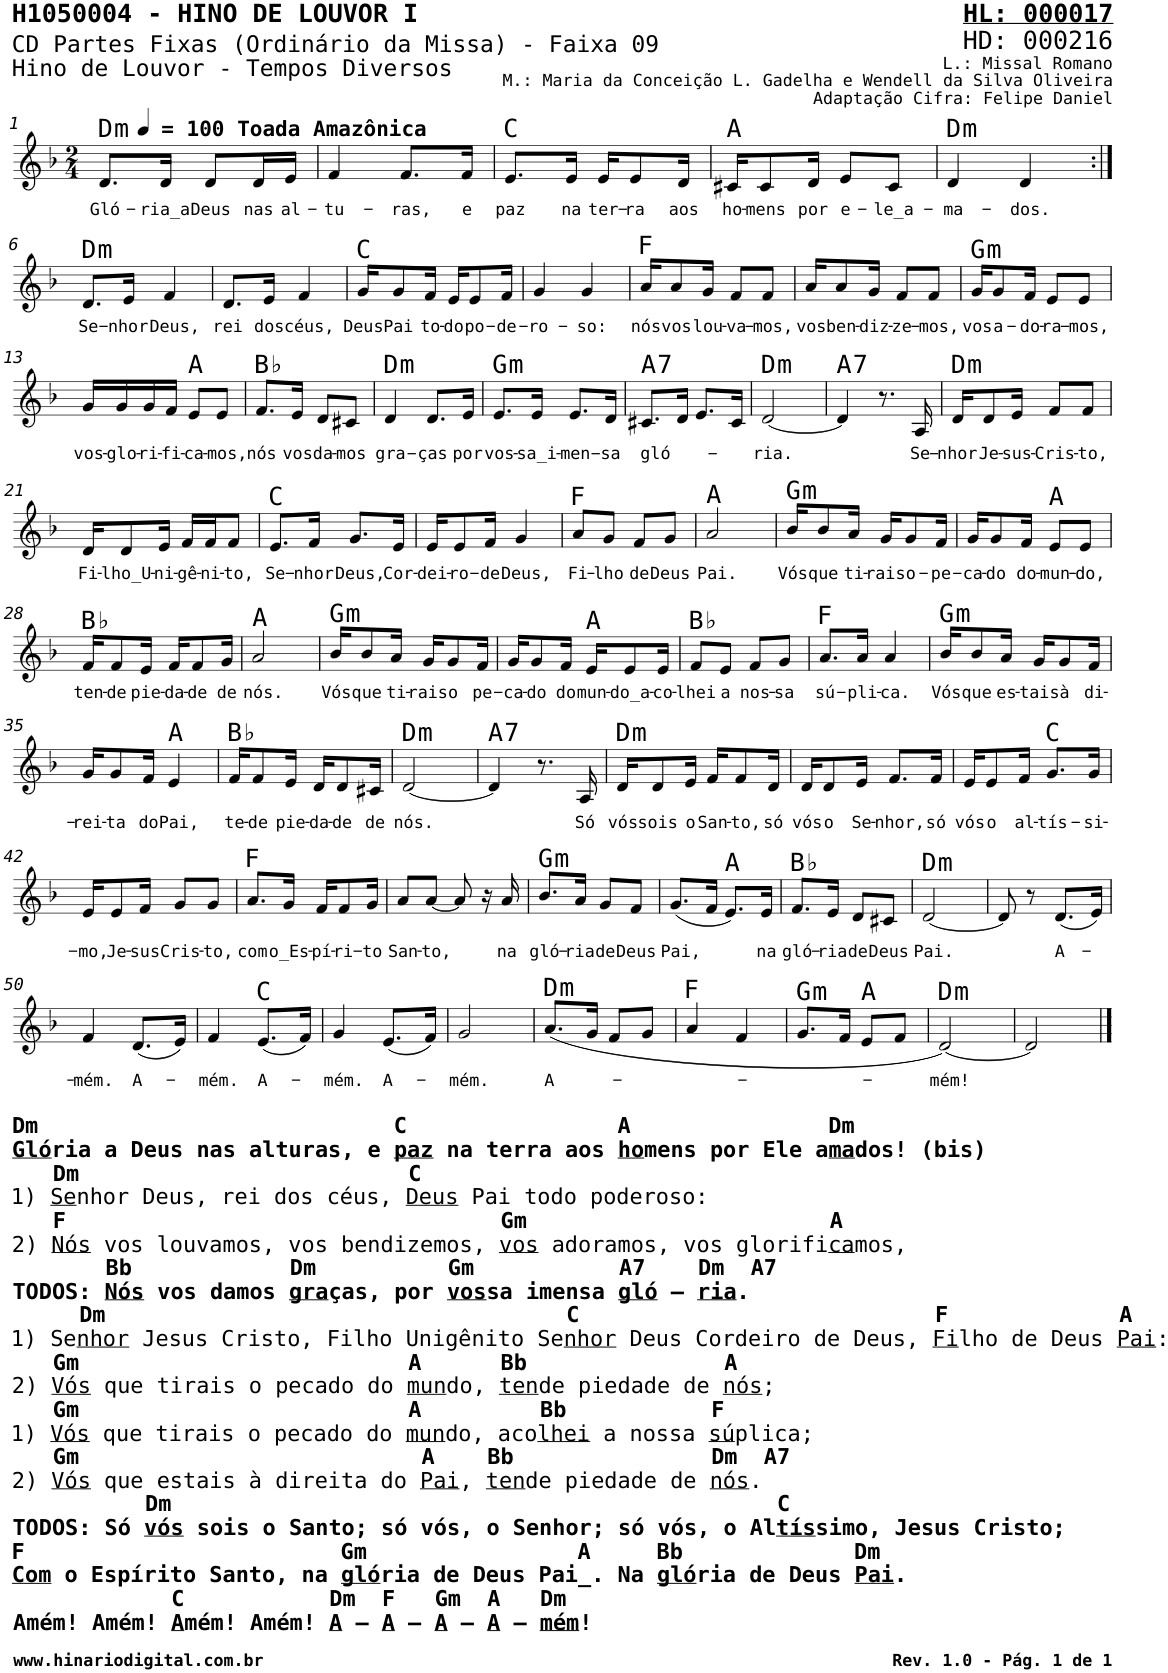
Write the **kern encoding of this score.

**kern	**text	**harte
*part1	*part1	*part1
*staff1	*staff1	*
*I"Voz	*	*
*I'V	*	*
*stria5	*	*
*clefG2	*	*
*k[b-]	*	*
*M2/4	*	*
*MM100	*	*
=1	=1	=1
!LO:TX:a:B:t=Toada Amazônica	!	!
!	!LO:LY:b	!LO:H:kt=m
8.d/L	Gló-	D:min
!	!LO:LY:b	!
16d/Jk	-ria_a	.
!	!LO:LY:b	!
8d/L	Deus	.
!	!LO:LY:b	!
16d/L	nas	.
!	!LO:LY:b	!
16e/JJ	al-	.
=2	=2	=2
!	!LO:LY:b	!
4f/	-tu-	.
!	!LO:LY:b	!
8.f/L	-ras,	.
!	!LO:LY:b	!
16f/Jk	e	.
=3	=3	=3
!	!LO:LY:b	!
8.e/L	paz	C:maj
!	!LO:LY:b	!
16e/Jk	na	.
!	!LO:LY:b	!
16e/KL	ter-	.
!	!LO:LY:b	!
8e/	-ra	.
!	!LO:LY:b	!
16d/Jk	aos	.
=4	=4	=4
!	!LO:LY:b	!
16c#X/KL	ho-	A:maj
!	!LO:LY:b	!
8c#/	-mens	.
!	!LO:LY:b	!
16d/Jk	por	.
!	!LO:LY:b	!
8e/L	e-	.
!	!LO:LY:b	!
8c#/J	-le_a-	.
=5	=5	=5
!	!LO:LY:b	!LO:H:kt=m
4d/	-ma-	D:min
!	!LO:LY:b	!
4d/	-dos.	.
!!LO:LB:g=z
=6:|!	=6:|!	=6:|!
!	!LO:LY:b	!LO:H:kt=m
8.d/L	Se-	D:min
!	!LO:LY:b	!
16e/Jk	-nhor	.
!	!LO:LY:b	!
4f/	Deus,	.
=7	=7	=7
!	!LO:LY:b	!
8.d/L	rei	.
!	!LO:LY:b	!
16e/Jk	dos	.
!	!LO:LY:b	!
4f/	céus,	.
=8	=8	=8
!	!LO:LY:b	!
16g/KL	Deus	C:maj
!	!LO:LY:b	!
8g/	Pai	.
!	!LO:LY:b	!
16f/Jk	to-	.
!	!LO:LY:b	!
16e/KL	-do	.
!	!LO:LY:b	!
8e/	po-	.
!	!LO:LY:b	!
16f/Jk	-de-	.
=9	=9	=9
!	!LO:LY:b	!
4g/	-ro-	.
!	!LO:LY:b	!
4g/	-so:	.
=10	=10	=10
!	!LO:LY:b	!
16a/KL	nós	F:maj
!	!LO:LY:b	!
8a/	vos	.
!	!LO:LY:b	!
16g/Jk	lou-	.
!	!LO:LY:b	!
8f/L	-va-	.
!	!LO:LY:b	!
8f/J	-mos,	.
=11	=11	=11
!	!LO:LY:b	!
16a/KL	vos	.
!	!LO:LY:b	!
8a/	ben-	.
!	!LO:LY:b	!
16g/Jk	-diz-	.
!	!LO:LY:b	!
8f/L	-ze-	.
!	!LO:LY:b	!
8f/J	-mos,	.
=12	=12	=12
!	!LO:LY:b	!LO:H:kt=m
16g/KL	vos	G:min
!	!LO:LY:b	!
8g/	a-	.
!	!LO:LY:b	!
16f/Jk	-do-	.
!	!LO:LY:b	!
8e/L	-ra-	.
!	!LO:LY:b	!
8e/J	-mos,	.
!!LO:LB:g=z
=13	=13	=13
!	!LO:LY:b	!
16g/LL	vos-	.
!	!LO:LY:b	!
16g/	-glo-	.
!	!LO:LY:b	!
16g/	-ri-	.
!	!LO:LY:b	!
16f/JJ	-fi-	.
!	!LO:LY:b	!
8e/L	-ca-	A:maj
!	!LO:LY:b	!
8e/J	-mos,	.
=14	=14	=14
!	!LO:LY:b	!
8.f/L	nós	Bb:maj
!	!LO:LY:b	!
16e/Jk	vos	.
!	!LO:LY:b	!
8d/L	da-	.
!	!LO:LY:b	!
8c#X/J	-mos	.
=15	=15	=15
!	!LO:LY:b	!LO:H:kt=m
4d/	gra-	D:min
!	!LO:LY:b	!
8.d/L	-ças	.
!	!LO:LY:b	!
16e/Jk	por	.
=16	=16	=16
!	!LO:LY:b	!LO:H:kt=m
8.e/L	vos-	G:min
!	!LO:LY:b	!
16e/Jk	-sa_i-	.
!	!LO:LY:b	!
8.e/L	-men-	.
!	!LO:LY:b	!
16d/Jk	-sa	.
=17	=17	=17
!	!LO:LY:b	!LO:H:kt=7
8.c#X/L	gló-	A:7
16d/Jk	.	.
8.e/L	.	.
16c#/Jk	.	.
=18	=18	=18
!	!LO:LY:b	!LO:H:kt=m
[2d/	-ria.	D:min
=19	=19	=19
!	!	!LO:H:kt=7
4d/]	.	A:7
8.r	.	.
!	!LO:LY:b	!
16A/	Se-	.
=20	=20	=20
!	!LO:LY:b	!LO:H:kt=m
16d/KL	-nhor	D:min
!	!LO:LY:b	!
8d/	Je-	.
!	!LO:LY:b	!
16e/Jk	-sus-	.
!	!LO:LY:b	!
8f/L	-Cris-	.
!	!LO:LY:b	!
8f/J	-to,	.
!!LO:LB:g=z
=21	=21	=21
!	!LO:LY:b	!
16d/KL	Fi-	.
!	!LO:LY:b	!
8d/	-lho_U-	.
!	!LO:LY:b	!
16e/Jk	-ni-	.
!	!LO:LY:b	!
16f/LL	-gê-	.
!	!LO:LY:b	!
16f/J	-ni-	.
!	!LO:LY:b	!
8f/J	-to,	.
=22	=22	=22
!	!LO:LY:b	!
8.e/L	Se-	C:maj
!	!LO:LY:b	!
16f/Jk	-nhor	.
!	!LO:LY:b	!
8.g/L	Deus,	.
!	!LO:LY:b	!
16e/Jk	Cor-	.
=23	=23	=23
!	!LO:LY:b	!
16e/KL	-dei-	.
!	!LO:LY:b	!
8e/	-ro-	.
!	!LO:LY:b	!
16f/Jk	-de	.
!	!LO:LY:b	!
4g/	Deus,	.
=24	=24	=24
!	!LO:LY:b	!
8a/L	Fi-	F:maj
!	!LO:LY:b	!
8g/J	-lho	.
!	!LO:LY:b	!
8f/L	de	.
!	!LO:LY:b	!
8g/J	Deus	.
=25	=25	=25
!	!LO:LY:b	!
2a/	Pai.	A:maj
=26	=26	=26
!	!LO:LY:b	!LO:H:kt=m
16b-/KL	Vós	G:min
!	!LO:LY:b	!
8b-/	que	.
!	!LO:LY:b	!
16a/Jk	ti-	.
!	!LO:LY:b	!
16g/KL	-rais	.
!	!LO:LY:b	!
8g/	o-	.
!	!LO:LY:b	!
16f/Jk	pe-	.
=27	=27	=27
!	!LO:LY:b	!
16g/KL	-ca-	.
!	!LO:LY:b	!
8g/	-do	.
!	!LO:LY:b	!
16f/Jk	do-	.
!	!LO:LY:b	!
8e/L	-mun-	A:maj
!	!LO:LY:b	!
8e/J	-do,	.
!!LO:LB:g=z
=28	=28	=28
!	!LO:LY:b	!
16f/KL	ten-	Bb:maj
!	!LO:LY:b	!
8f/	-de	.
!	!LO:LY:b	!
16e/Jk	pie-	.
!	!LO:LY:b	!
16f/KL	-da-	.
!	!LO:LY:b	!
8f/	-de	.
!	!LO:LY:b	!
16g/Jk	de	.
=29	=29	=29
!	!LO:LY:b	!
2a/	nós.	A:maj
=30	=30	=30
!	!LO:LY:b	!LO:H:kt=m
16b-/KL	Vós	G:min
!	!LO:LY:b	!
8b-/	que	.
!	!LO:LY:b	!
16a/Jk	ti-	.
!	!LO:LY:b	!
16g/KL	-rais	.
!	!LO:LY:b	!
8g/	o	.
!	!LO:LY:b	!
16f/Jk	pe-	.
=31	=31	=31
!	!LO:LY:b	!
16g/KL	-ca-	.
!	!LO:LY:b	!
8g/	-do	.
!	!LO:LY:b	!
16f/Jk	do	.
!	!LO:LY:b	!
16e/KL	mun-	A:maj
!	!LO:LY:b	!
8e/	-do_a-	.
!	!LO:LY:b	!
16e/Jk	-co-	.
=32	=32	=32
!	!LO:LY:b	!
8f/L	-lhei	Bb:maj
!	!LO:LY:b	!
8e/J	a	.
!	!LO:LY:b	!
8f/L	nos-	.
!	!LO:LY:b	!
8g/J	-sa	.
=33	=33	=33
!	!LO:LY:b	!
8.a/L	sú-	F:maj
!	!LO:LY:b	!
16a/Jk	-pli-	.
!	!LO:LY:b	!
4a/	-ca.	.
=34	=34	=34
!	!LO:LY:b	!LO:H:kt=m
16b-/KL	Vós	G:min
!	!LO:LY:b	!
8b-/	que	.
!	!LO:LY:b	!
16a/Jk	es-	.
!	!LO:LY:b	!
16g/KL	-tais	.
!	!LO:LY:b	!
8g/	à	.
!	!LO:LY:b	!
16f/Jk	di-	.
!!LO:LB:g=z
=35	=35	=35
!	!LO:LY:b	!
16g/KL	-rei-	.
!	!LO:LY:b	!
8g/	-ta	.
!	!LO:LY:b	!
16f/Jk	do	.
!	!LO:LY:b	!
4e/	Pai,	A:maj
=36	=36	=36
!	!LO:LY:b	!
16f/KL	te-	Bb:maj
!	!LO:LY:b	!
8f/	-de	.
!	!LO:LY:b	!
16e/Jk	pie-	.
!	!LO:LY:b	!
16d/KL	-da-	.
!	!LO:LY:b	!
8d/	-de	.
!	!LO:LY:b	!
16c#X/Jk	de	.
=37	=37	=37
!	!LO:LY:b	!LO:H:kt=m
[2d/	nós.	D:min
=38	=38	=38
!	!	!LO:H:kt=7
4d/]	.	A:7
8.r	.	.
!	!LO:LY:b	!
16A/	Só	.
=39	=39	=39
!	!LO:LY:b	!LO:H:kt=m
16d/KL	vós	D:min
!	!LO:LY:b	!
8d/	sois	.
!	!LO:LY:b	!
16e/Jk	o	.
!	!LO:LY:b	!
16f/KL	San-	.
!	!LO:LY:b	!
8f/	-to,	.
!	!LO:LY:b	!
16d/Jk	só	.
=40	=40	=40
!	!LO:LY:b	!
16d/KL	vós	.
!	!LO:LY:b	!
8d/	o	.
!	!LO:LY:b	!
16e/Jk	Se-	.
!	!LO:LY:b	!
8.f/L	-nhor,	.
!	!LO:LY:b	!
16f/Jk	só	.
=41	=41	=41
!	!LO:LY:b	!
16e/KL	vós	.
!	!LO:LY:b	!
8e/	o	.
!	!LO:LY:b	!
16f/Jk	al-	.
!	!LO:LY:b	!
8.g/L	-tís-	C:maj
!	!LO:LY:b	!
16g/Jk	-si-	.
!!LO:LB:g=z
=42	=42	=42
!	!LO:LY:b	!
16e/KL	-mo,	.
!	!LO:LY:b	!
8e/	Je-	.
!	!LO:LY:b	!
16f/Jk	-sus	.
!	!LO:LY:b	!
8g/L	Cris-	.
!	!LO:LY:b	!
8g/J	-to,	.
=43	=43	=43
!	!LO:LY:b	!
8.a/L	com	F:maj
!	!LO:LY:b	!
16g/Jk	o_Es-	.
!	!LO:LY:b	!
16f/KL	-pí-	.
!	!LO:LY:b	!
8f/	-ri-	.
!	!LO:LY:b	!
16g/Jk	-to	.
=44	=44	=44
!	!LO:LY:b	!
8a/L	San-	.
!	!LO:LY:b	!
[8a/J	-to,	.
8a/]	.	.
16r	.	.
!	!LO:LY:b	!
16a/	na	.
=45	=45	=45
!	!LO:LY:b	!LO:H:kt=m
8.b-/L	gló-	G:min
!	!LO:LY:b	!
16a/Jk	-ria	.
!	!LO:LY:b	!
8g/L	de	.
!	!LO:LY:b	!
8f/J	Deus	.
=46	=46	=46
!	!LO:LY:b	!
(8.g/L	Pai,	.
16f/Jk	.	.
8.e/L)	.	A:maj
!	!LO:LY:b	!
16e/Jk	na	.
=47	=47	=47
!	!LO:LY:b	!
8.f/L	gló-	Bb:maj
!	!LO:LY:b	!
16e/Jk	-ria	.
!	!LO:LY:b	!
8d/L	de	.
!	!LO:LY:b	!
8c#X/J	Deus	.
=48	=48	=48
!	!LO:LY:b	!LO:H:kt=m
[2d/	Pai.	D:min
=49	=49	=49
8d/]	.	.
8r	.	.
!	!LO:LY:b	!
(8.d/L	A-	.
16e/Jk)	.	.
!!LO:LB:g=z
=50	=50	=50
!LO:TX:b:B:t=Dm                           C                A               Dm	!	!
!LO:TX:b:t=Gló	!	!
!LO:TX:b:t=ria a Deus nas alturas, e	!	!
!LO:TX:b:t=paz	!	!
!LO:TX:b:t=na terra aos	!	!
!LO:TX:b:t=ho	!	!
!LO:TX:b:t=mens por Ele a	!	!
!LO:TX:b:t=ma	!	!
!LO:TX:b:t=dos! (bis)	!	!
!LO:TX:b:t=Dm                         C	!	!
!LO:TX:b:t=1)	!	!
!LO:TX:b:t=Se	!	!
!LO:TX:b:t=nhor Deus, rei dos céus,	!	!
!LO:TX:b:t=Deus	!	!
!LO:TX:b:t=Pai todo poderoso&colon;	!	!
!LO:TX:b:B:t=F                                 Gm                       A	!	!
!LO:TX:b:t=2)	!	!
!LO:TX:b:t=Nós	!	!
!LO:TX:b:t=vos louvamos, vos bendizemos,	!	!
!LO:TX:b:t=vos	!	!
!LO:TX:b:t=adoramos, vos glorifi	!	!
!LO:TX:b:t=ca	!	!
!LO:TX:b:t=mos,	!	!
!LO:TX:b:B:t=Bb            Dm          Gm           A7    Dm  A7	!	!
!LO:TX:b:t=TODOS&colon;	!	!
!LO:TX:b:t=Nós	!	!
!LO:TX:b:t=vos damos	!	!
!LO:TX:b:t=gra	!	!
!LO:TX:b:t=ças, por	!	!
!LO:TX:b:t=vos	!	!
!LO:TX:b:t=sa imensa	!	!
!LO:TX:b:t=gló	!	!
!LO:TX:b:t=–	!	!
!LO:TX:b:t=ria	!	!
!LO:TX:b:t=.	!	!
!LO:TX:b:t=Dm                                   C                           F             A	!	!
!LO:TX:b:t=1) Se	!	!
!LO:TX:b:t=nhor	!	!
!LO:TX:b:t=Jesus Cristo, Filho Unigênito Se	!	!
!LO:TX:b:t=nhor	!	!
!LO:TX:b:t=Deus Cordeiro de Deus,	!	!
!LO:TX:b:t=Fi	!	!
!LO:TX:b:t=lho de Deus	!	!
!LO:TX:b:t=Pai	!	!
!LO:TX:b:t=&colon;	!	!
!LO:TX:b:B:t=Gm                         A      Bb               A	!	!
!LO:TX:b:t=2)	!	!
!LO:TX:b:t=Vós	!	!
!LO:TX:b:t=que tirais o pecado do	!	!
!LO:TX:b:t=mun	!	!
!LO:TX:b:t=do,	!	!
!LO:TX:b:t=ten	!	!
!LO:TX:b:t=de piedade de	!	!
!LO:TX:b:t=nós	!	!
!LO:TX:b:t=;	!	!
!LO:TX:b:B:t=Gm                         A         Bb           F	!	!
!LO:TX:b:t=1)	!	!
!LO:TX:b:t=Vós	!	!
!LO:TX:b:t=que tirais o pecado do	!	!
!LO:TX:b:t=mun	!	!
!LO:TX:b:t=do, aco	!	!
!LO:TX:b:t=lhei	!	!
!LO:TX:b:t=a nossa	!	!
!LO:TX:b:t=sú	!	!
!LO:TX:b:t=plica;	!	!
!LO:TX:b:B:t=Gm                          A    Bb               Dm  A7	!	!
!LO:TX:b:t=2)	!	!
!LO:TX:b:t=Vós	!	!
!LO:TX:b:t=que estais à direita do	!	!
!LO:TX:b:t=Pai	!	!
!LO:TX:b:t=,	!	!
!LO:TX:b:t=ten	!	!
!LO:TX:b:t=de piedade de	!	!
!LO:TX:b:t=nós	!	!
!LO:TX:b:t=.	!	!
!LO:TX:b:B:t=Dm                                              C	!	!
!LO:TX:b:t=TODOS&colon; Só	!	!
!LO:TX:b:t=vós	!	!
!LO:TX:b:t=sois o Santo; só vós, o Senhor; só vós, o Al	!	!
!LO:TX:b:t=tís	!	!
!LO:TX:b:t=simo, Jesus Cristo;	!	!
!LO:TX:b:t=F                        Gm                A     Bb             Dm	!	!
!LO:TX:b:t=Com	!	!
!LO:TX:b:t=o Espírito Santo, na	!	!
!LO:TX:b:t=gló	!	!
!LO:TX:b:t=ria de Deus Pai_. Na	!	!
!LO:TX:b:t=gló	!	!
!LO:TX:b:t=ria de Deus	!	!
!LO:TX:b:t=Pai	!	!
!LO:TX:b:t=.	!	!
!LO:TX:b:t=C           Dm  F   Gm  A   Dm	!	!
!LO:TX:b:t=Amém! Amém!	!	!
!LO:TX:b:t=A	!	!
!LO:TX:b:t=mém! Amém!	!	!
!LO:TX:b:t=A	!	!
!LO:TX:b:t=–	!	!
!LO:TX:b:t=A	!	!
!LO:TX:b:t=–	!	!
!LO:TX:b:t=A	!	!
!LO:TX:b:t=–	!	!
!LO:TX:b:t=A	!	!
!LO:TX:b:t=–	!	!
!LO:TX:b:t=mém	!	!
!LO:TX:b:t=!	!	!
!	!LO:LY:b	!
4f/	-mém.	.
!	!LO:LY:b	!
(8.d/L	A-	.
16e/Jk)	.	.
=51	=51	=51
!	!LO:LY:b	!
4f/	-mém.	.
!	!LO:LY:b	!
(8.e/L	A-	C:maj
16f/Jk)	.	.
=52	=52	=52
!	!LO:LY:b	!
4g/	-mém.	.
!	!LO:LY:b	!
(8.e/L	A-	.
16f/Jk)	.	.
=53	=53	=53
!	!LO:LY:b	!
2g/	-mém.	.
=54	=54	=54
!	!LO:LY:b	!LO:H:kt=m
(<8.a/L	A-	D:min
16g/Jk	.	.
8f/L	.	.
8g/J	.	.
=55	=55	=55
4a/	.	F:maj
4f/	.	.
=56	=56	=56
!	!	!LO:H:kt=m
8.g/L	.	G:min
16f/Jk	.	.
8e/L	.	A:maj
8f/J	.	.
=57	=57	=57
!	!LO:LY:b	!LO:H:kt=m
[2d/)	-mém!	D:min
=58	=58	=58
2d/]	.	.
==	==	==
*-	*-	*-
